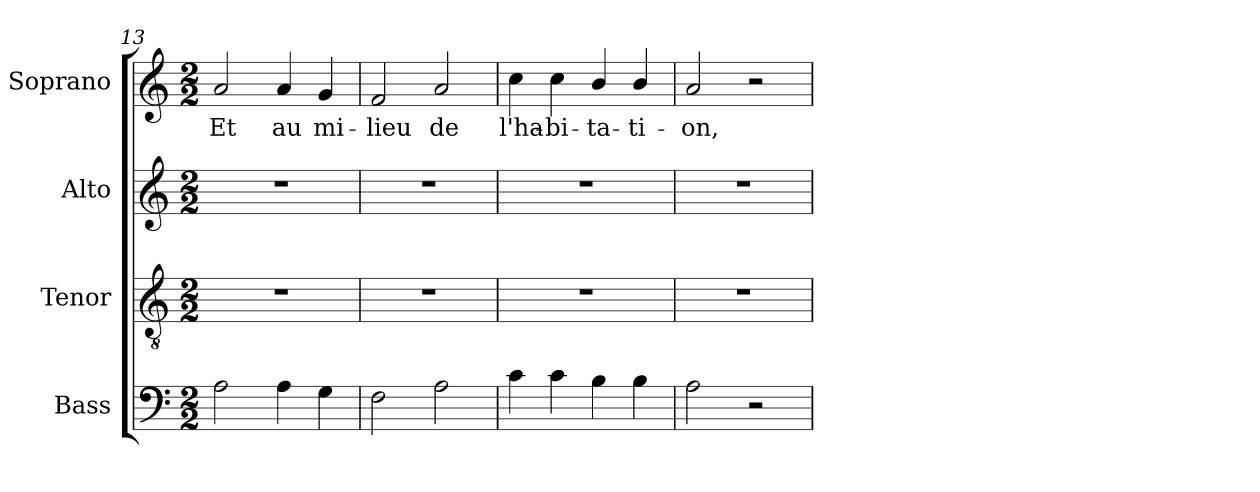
**kern	**kern	**kern	**kern	**text
*part4	*part3	*part2	*part1	*part1
*staff4	*staff3	*staff2	*staff1	*staff1
*I"Bass	*I"Tenor	*I"Alto	*I"Soprano	*
*I'B.	*I'T.	*I'A.	*I'S.	*
*clefF4	*clefGv2	*clefG2	*clefG2	*
*	*ITrd7c12	*	*	*
*k[]	*k[]	*k[]	*k[]	*
*C:	*C:	*C:	*C:	*
*M2/2	*M2/2	*M2/2	*M2/2	*
=13	=13	=13	=13	=13
!	!	!	!	!LO:LY:b:color=#000000
2Ai\	1r	1r	2ai/	Et
!	!	!	!	!LO:LY:b:color=#000000
4Ai\	.	.	4ai/	au
!	!	!	!	!LO:LY:b:color=#000000
4Gi\	.	.	4gi/	mi-
!!LO:LB:g=z
=14	=14	=14	=14	=14
!	!	!	!	!LO:LY:b:color=#000000
2Fi\	1r	1r	2fi/	-lieu
!	!	!	!	!LO:LY:b:color=#000000
2Ai\	.	.	2ai/	de
=15	=15	=15	=15	=15
!	!	!	!	!LO:LY:b:color=#000000
4ci\	1r	1r	4cci\	l'ha-
!	!	!	!	!LO:LY:b:color=#000000
4ci\	.	.	4cci\	-bi-
!	!	!	!	!LO:LY:b:color=#000000
4Bi\	.	.	4bi/	-ta-
!	!	!	!	!LO:LY:b:color=#000000
4Bi\	.	.	4bi/	-ti-
=16	=16	=16	=16	=16
!	!	!	!	!LO:LY:b:color=#000000
2Ai\	1r	1r	2ai/	-on,
2r	.	.	2r	.
=	=	=	=	=
*-	*-	*-	*-	*-
